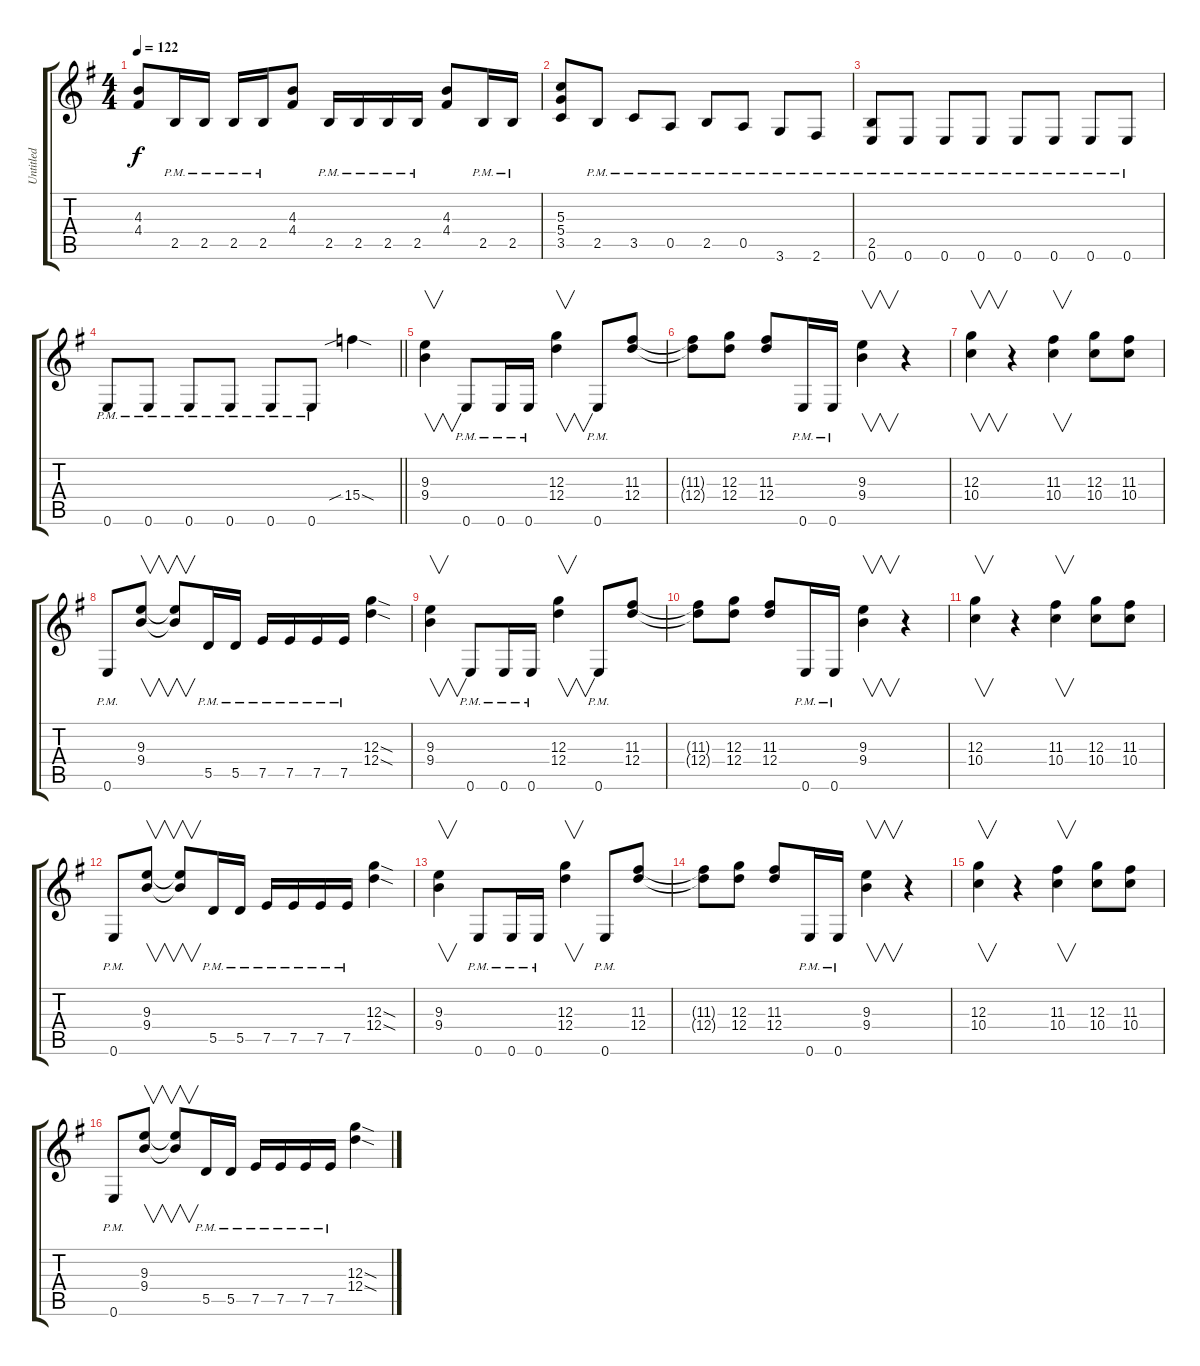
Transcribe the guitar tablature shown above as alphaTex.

\track ("Untitled" "Untitled") {instrument distortionguitar}
\staff {score tabs}
\tuning (E4 B3 G3 D3 A2 E2) {hide}
\ts (4 4)
\tempo 122
\clef g2
\ks g
(4.3 4.4).8{dy f} 2.5{pm}.16 2.5{pm}.16 2.5{pm}.16 2.5{pm}.16 (4.3 4.4).8 2.5{pm}.16 2.5{pm}.16 2.5{pm}.16 2.5{pm}.16 (4.3 4.4).8 2.5{pm}.16 2.5{pm}.16 |
(5.3 5.4 3.5).8 2.5{pm}.8 3.5{pm}.8 0.5{pm}.8 2.5{pm}.8 0.5{pm}.8 3.6{pm}.8 2.6{pm}.8 |
(2.5{pm} 0.6{pm}).8 0.6{pm}.8 0.6{pm}.8 0.6{pm}.8 0.6{pm}.8 0.6{pm}.8 0.6{pm}.8 0.6{pm}.8 |
\barLineRight lightlight
0.6{pm}.8 0.6{pm}.8 0.6{pm}.8 0.6{pm}.8 0.6{pm}.8 0.6{pm}.8 15.4{sib sod}.4 |
(9.3 9.4).4{v} 0.6{pm}.8 0.6{pm}.16 0.6{pm}.16 (12.3 12.4).4{v} 0.6{pm}.8 (11.3 12.4).8 |
(11.3{t} 12.4{t}).8 (12.3 12.4).8 (11.3 12.4).8 0.6{pm}.16 0.6{pm}.16 (9.3 9.4).4{v} r.4 |
(12.3 10.4).4{v} r.4 (11.3 10.4).4{v} (12.3 10.4).8 (11.3 10.4).8 |
0.6{pm}.8 (9.3 9.4).8{v} (9.3{t} 9.4{t}).8{v} 5.5{pm}.16 5.5{pm}.16 7.5{pm}.16 7.5{pm}.16 7.5{pm}.16 7.5{pm}.16 (12.3{sod} 12.4{sod}).4 |
(9.3 9.4).4{v} 0.6{pm}.8 0.6{pm}.16 0.6{pm}.16 (12.3 12.4).4{v} 0.6{pm}.8 (11.3 12.4).8 |
(11.3{t} 12.4{t}).8 (12.3 12.4).8 (11.3 12.4).8 0.6{pm}.16 0.6{pm}.16 (9.3 9.4).4{v} r.4 |
(12.3 10.4).4{v} r.4 (11.3 10.4).4{v} (12.3 10.4).8 (11.3 10.4).8 |
0.6{pm}.8 (9.3 9.4).8{v} (9.3{t} 9.4{t}).8{v} 5.5{pm}.16 5.5{pm}.16 7.5{pm}.16 7.5{pm}.16 7.5{pm}.16 7.5{pm}.16 (12.3{sod} 12.4{sod}).4 |
(9.3 9.4).4{v} 0.6{pm}.8 0.6{pm}.16 0.6{pm}.16 (12.3 12.4).4{v} 0.6{pm}.8 (11.3 12.4).8 |
(11.3{t} 12.4{t}).8 (12.3 12.4).8 (11.3 12.4).8 0.6{pm}.16 0.6{pm}.16 (9.3 9.4).4{v} r.4 |
(12.3 10.4).4{v} r.4 (11.3 10.4).4{v} (12.3 10.4).8 (11.3 10.4).8 |
0.6{pm}.8 (9.3 9.4).8{v} (9.3{t} 9.4{t}).8{v} 5.5{pm}.16 5.5{pm}.16 7.5{pm}.16 7.5{pm}.16 7.5{pm}.16 7.5{pm}.16 (12.3{sod} 12.4{sod}).4
